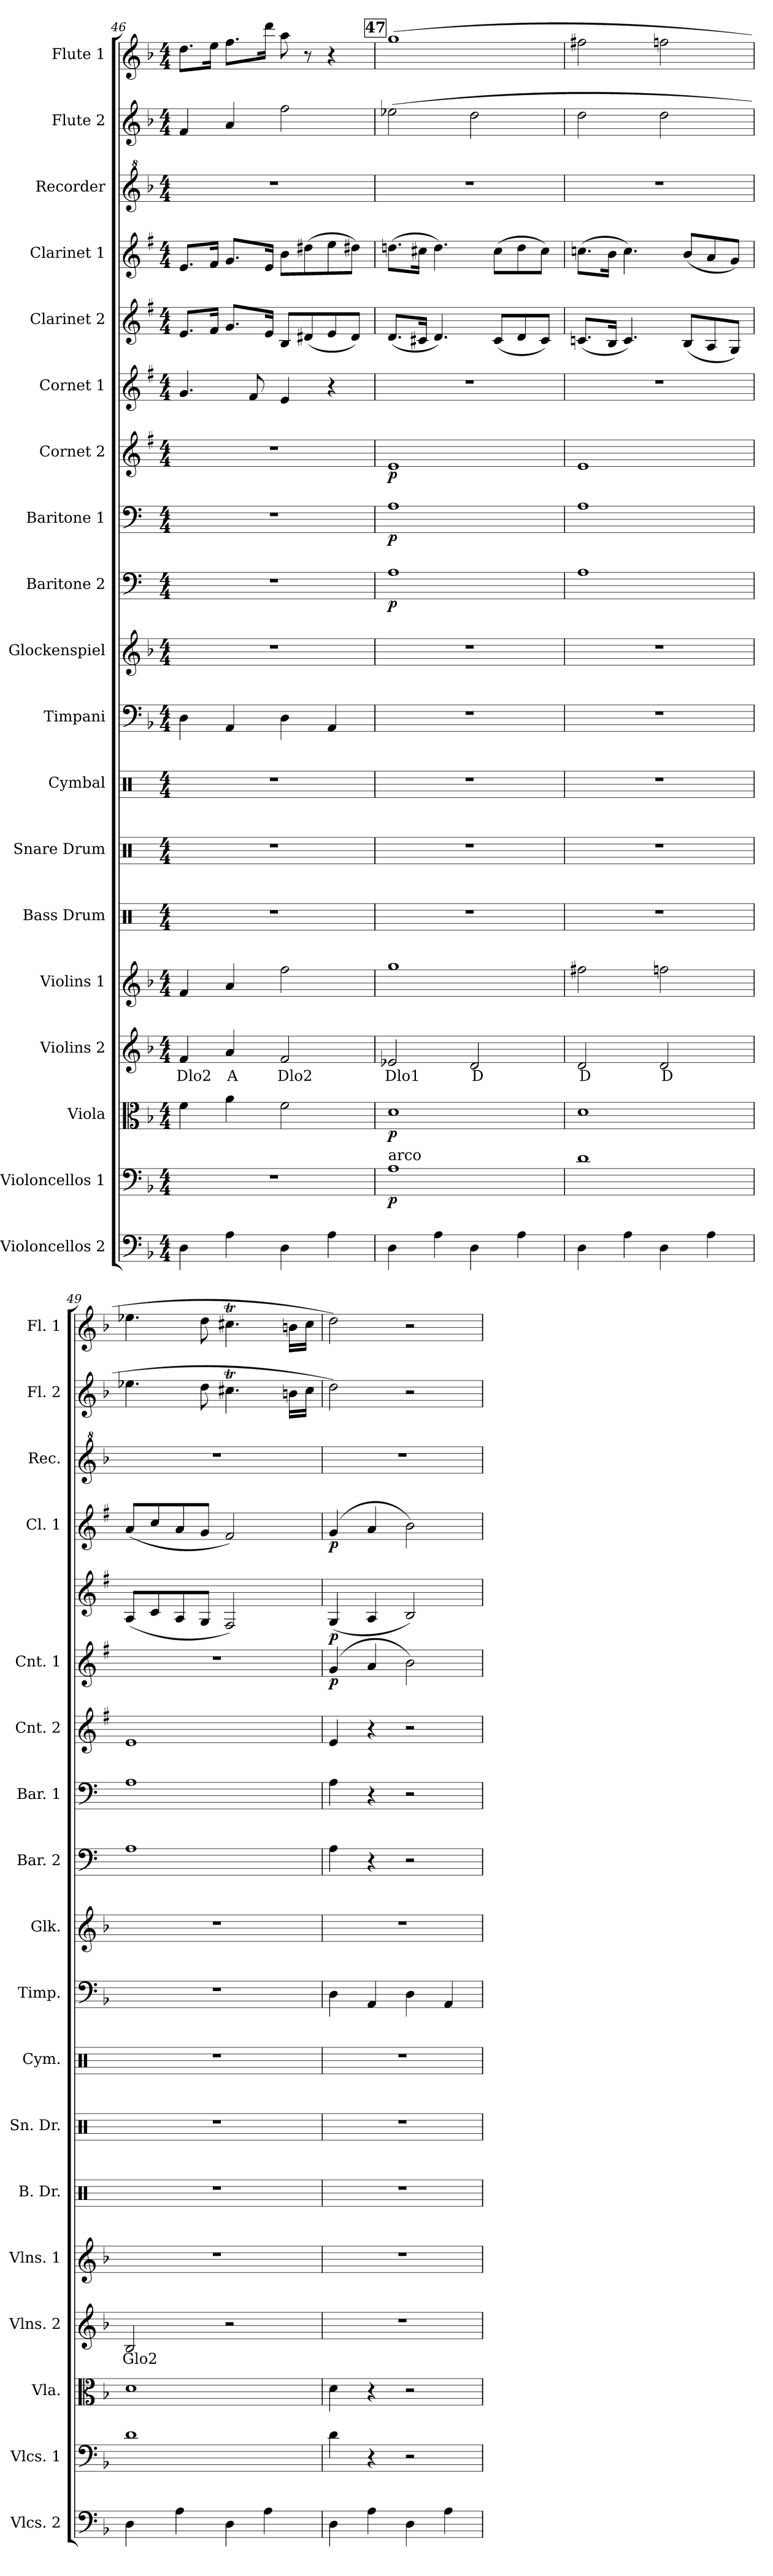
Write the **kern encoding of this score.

**kern	**kern	**dynam	**kern	**dynam	**kern	**text	**kern	**kern	**kern	**kern	**kern	**kern	**kern	**dynam	**kern	**dynam	**kern	**dynam	**kern	**dynam	**kern	**dynam	**kern	**dynam	**kern	**kern	**kern
*part19	*part18	*part18	*part17	*part17	*part16	*part16	*part15	*part14	*part13	*part12	*part11	*part10	*part9	*part9	*part8	*part8	*part7	*part7	*part6	*part6	*part5	*part5	*part4	*part4	*part3	*part2	*part1
*staff19	*staff18	*staff18	*staff17	*staff17	*staff16	*staff16	*staff15	*staff14	*staff13	*staff12	*staff11	*staff10	*staff9	*staff9	*staff8	*staff8	*staff7	*staff7	*staff6	*staff6	*staff5	*staff5	*staff4	*staff4	*staff3	*staff2	*staff1
*I"Violoncellos 2	*I"Violoncellos 1	*	*I"Viola	*	*I"Violins 2	*	*I"Violins 1	*I"Bass Drum	*I"Snare Drum	*I"Cymbal	*I"Timpani	*I"Glockenspiel	*I"Baritone 2	*	*I"Baritone 1	*	*I"Cornet 2	*	*I"Cornet 1	*	*I"Clarinet 2	*	*I"Clarinet 1	*	*I"Recorder	*I"Flute 2	*I"Flute 1
*I'Vlcs. 2	*I'Vlcs. 1	*	*I'Vla.	*	*I'Vlns. 2	*	*I'Vlns. 1	*I'B. Dr.	*I'Sn. Dr.	*I'Cym.	*I'Timp.	*I'Glk.	*I'Bar. 2	*	*I'Bar. 1	*	*I'Cnt. 2	*	*I'Cnt. 1	*	*	*	*I'Cl. 1	*	*I'Rec.	*I'Fl. 2	*I'Fl. 1
*clefF4	*clefF4	*	*clefC3	*	*clefG2	*	*clefG2	*clefX	*clefX	*clefX	*clefF4	*clefG2	*clefF4	*	*clefF4	*	*clefG2	*	*clefG2	*	*clefG2	*	*clefG2	*	*clefG^2	*clefG2	*clefG2
*	*	*	*	*	*	*	*	*	*	*	*	*ITrd-14c-24	*ITrd4c7	*	*ITrd4c7	*	*ITrd1c2	*	*ITrd1c2	*	*ITrd1c2	*	*ITrd1c2	*	*	*	*
*k[b-]	*k[b-]	*	*k[b-]	*	*k[b-]	*	*k[b-]	*k[]	*k[]	*k[]	*k[b-]	*k[b-]	*k[b-]	*	*k[b-]	*	*k[b-]	*	*k[b-]	*	*k[b-]	*	*k[b-]	*	*k[b-]	*k[b-]	*k[b-]
*M4/4	*M4/4	*	*M4/4	*	*M4/4	*	*M4/4	*M4/4	*M4/4	*M4/4	*M4/4	*M4/4	*M4/4	*	*M4/4	*	*M4/4	*	*M4/4	*	*M4/4	*	*M4/4	*	*M4/4	*M4/4	*M4/4
=46	=46	=46	=46	=46	=46	=46	=46	=46	=46	=46	=46	=46	=46	=46	=46	=46	=46	=46	=46	=46	=46	=46	=46	=46	=46	=46	=46
4D\	1r	.	4f\	.	4f/	Dlo2	4f/	1r	1r	1r	4D\	1r	1r	.	1r	.	1r	.	4.f/	.	8.d/L	.	8.d/L	.	1r	4f/	8.dd\L
.	.	.	.	.	.	.	.	.	.	.	.	.	.	.	.	.	.	.	.	.	16e/Jk	.	16e/Jk	.	.	.	16ee\Jk
4A\	.	.	4a\	.	4a/	A	4a/	.	.	.	4AA/	.	.	.	.	.	.	.	.	.	8.f/L	.	8.f/L	.	.	4a/	8.ff\L
.	.	.	.	.	.	.	.	.	.	.	.	.	.	.	.	.	.	.	8e/	.	.	.	.	.	.	.	.
.	.	.	.	.	.	.	.	.	.	.	.	.	.	.	.	.	.	.	.	.	16d/Jk	.	16d/Jk	.	.	.	16ddd\Jk
4D\	.	.	2f\	.	2f/	Dlo2	2ff\	.	.	.	4D\	.	.	.	.	.	.	.	4d/	.	8A/L	.	8a\L	.	.	2ff\	8aa\
.	.	.	.	.	.	.	.	.	.	.	.	.	.	.	.	.	.	.	.	.	(8c#X/	.	(8cc#X\	.	.	.	8r
4A\	.	.	.	.	.	.	.	.	.	.	4AA/	.	.	.	.	.	.	.	4r	.	8d/	.	8dd\	.	.	.	4r
.	.	.	.	.	.	.	.	.	.	.	.	.	.	.	.	.	.	.	.	.	8c#/J)	.	8cc#X\J)	.	.	.	.
!!LO:REH:place=s1:a:B:fs=14:t=47
=47	=47	=47	=47	=47	=47	=47	=47	=47	=47	=47	=47	=47	=47	=47	=47	=47	=47	=47	=47	=47	=47	=47	=47	=47	=47	=47	=47
!	!LO:TX:a:t=arco	!	!	!	!	!	!	!	!	!	!	!	!	!	!	!	!	!	!	!	!	!	!	!	!	!	!
!	!	!LO:DY:b	!	!LO:DY:b	!	!	!	!	!	!	!	!	!	!LO:DY:b	!	!LO:DY:b	!	!LO:DY:b	!	!	!	!	!	!	!	!	!
4D\	1A	p	1d	p	2e-X/	Dlo1	1gg	1r	1r	1r	1r	1r	1D	p	1D	p	1d	p	1r	.	(8.c/L	.	(8.ccn\L	.	1r	(2ee-X\	(1gg
.	.	.	.	.	.	.	.	.	.	.	.	.	.	.	.	.	.	.	.	.	16Bn/Jk	.	16bn\Jk	.	.	.	.
4A\	.	.	.	.	.	.	.	.	.	.	.	.	.	.	.	.	.	.	.	.	4.c/)	.	4.cc\)	.	.	.	.
4D\	.	.	.	.	2d/	D	.	.	.	.	.	.	.	.	.	.	.	.	.	.	.	.	.	.	.	2dd\	.
.	.	.	.	.	.	.	.	.	.	.	.	.	.	.	.	.	.	.	.	.	(8B/L	.	(8b\L	.	.	.	.
4A\	.	.	.	.	.	.	.	.	.	.	.	.	.	.	.	.	.	.	.	.	8c/	.	8cc\	.	.	.	.
.	.	.	.	.	.	.	.	.	.	.	.	.	.	.	.	.	.	.	.	.	8B/J)	.	8b\J)	.	.	.	.
!!LO:PB:g=z
=48	=48	=48	=48	=48	=48	=48	=48	=48	=48	=48	=48	=48	=48	=48	=48	=48	=48	=48	=48	=48	=48	=48	=48	=48	=48	=48	=48
4D\	1d	.	1d	.	2d/	D	2ff#X\	1r	1r	1r	1r	1r	1D	.	1D	.	1d	.	1r	.	(8.B-X/L	.	(8.b-X\L	.	1r	2dd\	2ff#X\
.	.	.	.	.	.	.	.	.	.	.	.	.	.	.	.	.	.	.	.	.	16A/Jk	.	16a\Jk	.	.	.	.
4A\	.	.	.	.	.	.	.	.	.	.	.	.	.	.	.	.	.	.	.	.	4.B-/)	.	4.b-\)	.	.	.	.
4D\	.	.	.	.	2d/	D	2ffn\	.	.	.	.	.	.	.	.	.	.	.	.	.	.	.	.	.	.	2dd\	2ffn\
.	.	.	.	.	.	.	.	.	.	.	.	.	.	.	.	.	.	.	.	.	(8A/L	.	(8a/L	.	.	.	.
4A\	.	.	.	.	.	.	.	.	.	.	.	.	.	.	.	.	.	.	.	.	8G/	.	8g/	.	.	.	.
.	.	.	.	.	.	.	.	.	.	.	.	.	.	.	.	.	.	.	.	.	8F/J)	.	8f/J)	.	.	.	.
=49	=49	=49	=49	=49	=49	=49	=49	=49	=49	=49	=49	=49	=49	=49	=49	=49	=49	=49	=49	=49	=49	=49	=49	=49	=49	=49	=49
4D\	1d	.	1d	.	2B-/	Glo2	1r	1r	1r	1r	1r	1r	1D	.	1D	.	1d	.	1r	.	(8G/L	.	(8g/L	.	1r	4.ee-X\	4.ee-X\
.	.	.	.	.	.	.	.	.	.	.	.	.	.	.	.	.	.	.	.	.	8B-/	.	8b-/	.	.	.	.
4A\	.	.	.	.	.	.	.	.	.	.	.	.	.	.	.	.	.	.	.	.	8G/	.	8g/	.	.	.	.
.	.	.	.	.	.	.	.	.	.	.	.	.	.	.	.	.	.	.	.	.	8F/J	.	8f/J	.	.	8dd\	8dd\
4D\	.	.	.	.	2r	.	.	.	.	.	.	.	.	.	.	.	.	.	.	.	2E/)	.	2e/)	.	.	4.cc#Xt\	4.cc#Xt\
4A\	.	.	.	.	.	.	.	.	.	.	.	.	.	.	.	.	.	.	.	.	.	.	.	.	.	.	.
.	.	.	.	.	.	.	.	.	.	.	.	.	.	.	.	.	.	.	.	.	.	.	.	.	.	16bn\LL	16bn\LL
.	.	.	.	.	.	.	.	.	.	.	.	.	.	.	.	.	.	.	.	.	.	.	.	.	.	16cc#\JJ	16cc#\JJ
=50	=50	=50	=50	=50	=50	=50	=50	=50	=50	=50	=50	=50	=50	=50	=50	=50	=50	=50	=50	=50	=50	=50	=50	=50	=50	=50	=50
!	!	!	!	!	!	!	!	!	!	!	!	!	!	!	!	!	!	!	!	!LO:DY:b	!	!LO:DY:b	!	!LO:DY:b	!	!	!
4D\	4d\	.	4d\	.	1r	.	1r	1r	1r	1r	4D\	1r	4D\	.	4D\	.	4d/	.	(4f/	p	(4F/	p	(4f/	p	1r	2dd\)	2dd\)
4A\	4r	.	4r	.	.	.	.	.	.	.	4AA/	.	4r	.	4r	.	4r	.	4g/	.	4G/	.	4g/	.	.	.	.
4D\	2r	.	2r	.	.	.	.	.	.	.	4D\	.	2r	.	2r	.	2r	.	2a\)	.	2A/)	.	2a\)	.	.	2r	2r
4A\	.	.	.	.	.	.	.	.	.	.	4AA/	.	.	.	.	.	.	.	.	.	.	.	.	.	.	.	.
=	=	=	=	=	=	=	=	=	=	=	=	=	=	=	=	=	=	=	=	=	=	=	=	=	=	=	=
*-	*-	*-	*-	*-	*-	*-	*-	*-	*-	*-	*-	*-	*-	*-	*-	*-	*-	*-	*-	*-	*-	*-	*-	*-	*-	*-	*-
